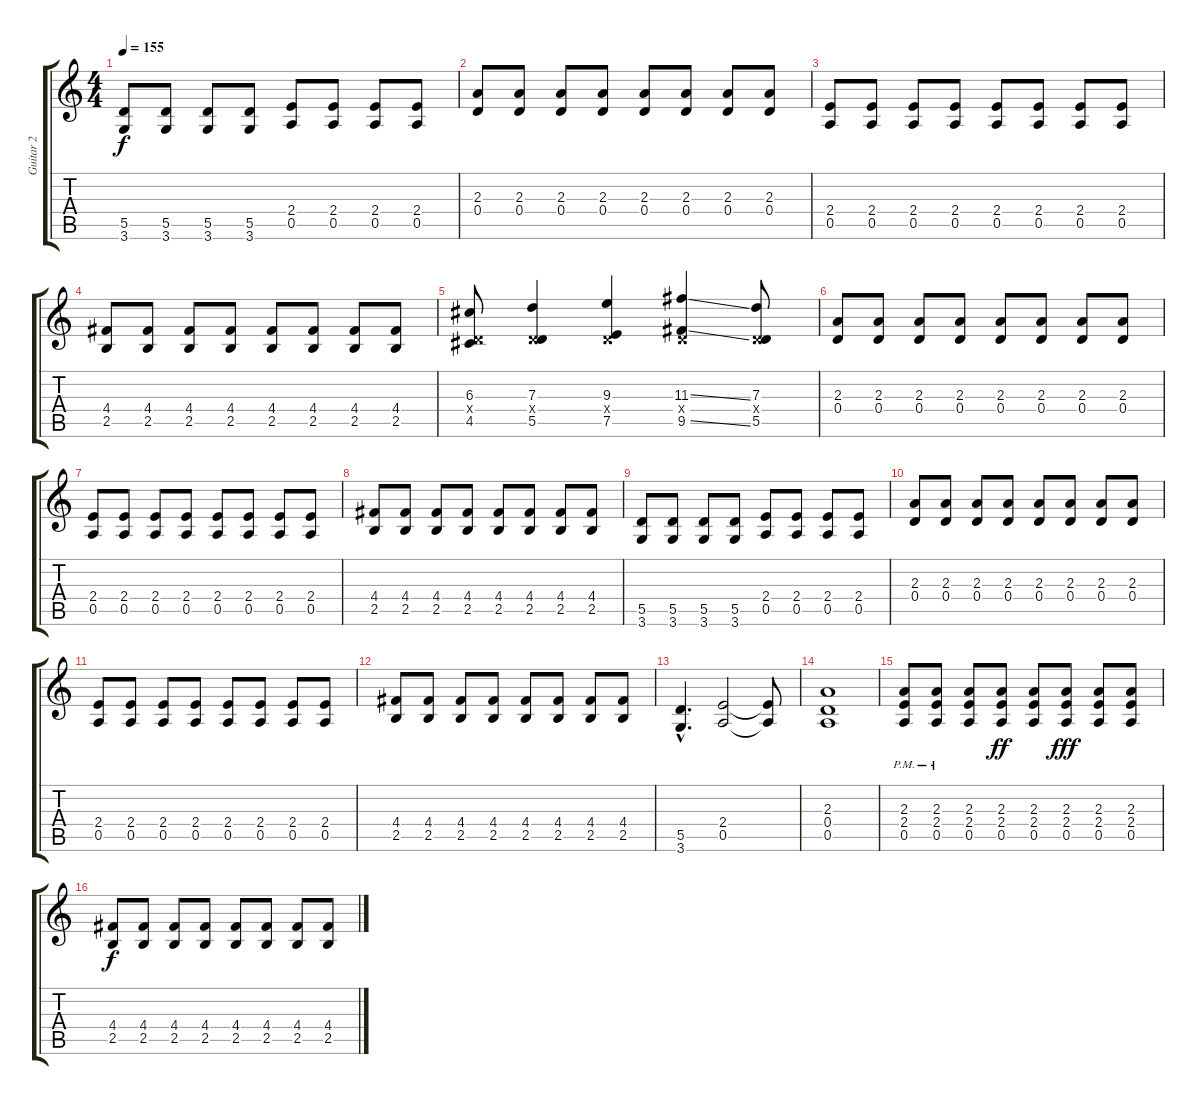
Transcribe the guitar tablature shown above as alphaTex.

\track ("Guitar 2" "Guitar 2") {instrument distortionguitar}
\staff {score tabs}
\tuning (E4 B3 G3 D3 A2 E2) {hide}
\ts (4 4)
\tempo 155
\clef g2
\ks c
(5.5 3.6).8{dy f} (5.5 3.6).8 (5.5 3.6).8 (5.5 3.6).8 (2.4 0.5).8 (2.4 0.5).8 (2.4 0.5).8 (2.4 0.5).8 |
(2.3 0.4).8 (2.3 0.4).8 (2.3 0.4).8 (2.3 0.4).8 (2.3 0.4).8 (2.3 0.4).8 (2.3 0.4).8 (2.3 0.4).8 |
(2.4 0.5).8 (2.4 0.5).8 (2.4 0.5).8 (2.4 0.5).8 (2.4 0.5).8 (2.4 0.5).8 (2.4 0.5).8 (2.4 0.5).8 |
(4.4 2.5).8 (4.4 2.5).8 (4.4 2.5).8 (4.4 2.5).8 (4.4 2.5).8 (4.4 2.5).8 (4.4 2.5).8 (4.4 2.5).8 |
(6.3 0.4{x} 4.5).8 (7.3 0.4{x} 5.5).4 (9.3 0.4{x} 7.5).4 (11.3{ss} 0.4{x} 9.5{ss}).4 (7.3 0.4{x} 5.5).8 |
(2.3 0.4).8 (2.3 0.4).8 (2.3 0.4).8 (2.3 0.4).8 (2.3 0.4).8 (2.3 0.4).8 (2.3 0.4).8 (2.3 0.4).8 |
(2.4 0.5).8 (2.4 0.5).8 (2.4 0.5).8 (2.4 0.5).8 (2.4 0.5).8 (2.4 0.5).8 (2.4 0.5).8 (2.4 0.5).8 |
(4.4 2.5).8 (4.4 2.5).8 (4.4 2.5).8 (4.4 2.5).8 (4.4 2.5).8 (4.4 2.5).8 (4.4 2.5).8 (4.4 2.5).8 |
(5.5 3.6).8 (5.5 3.6).8 (5.5 3.6).8 (5.5 3.6).8 (2.4 0.5).8 (2.4 0.5).8 (2.4 0.5).8 (2.4 0.5).8 |
(2.3 0.4).8 (2.3 0.4).8 (2.3 0.4).8 (2.3 0.4).8 (2.3 0.4).8 (2.3 0.4).8 (2.3 0.4).8 (2.3 0.4).8 |
(2.4 0.5).8 (2.4 0.5).8 (2.4 0.5).8 (2.4 0.5).8 (2.4 0.5).8 (2.4 0.5).8 (2.4 0.5).8 (2.4 0.5).8 |
(4.4 2.5).8 (4.4 2.5).8 (4.4 2.5).8 (4.4 2.5).8 (4.4 2.5).8 (4.4 2.5).8 (4.4 2.5).8 (4.4 2.5).8 |
(5.5{hac} 3.6{hac}).4{d} (2.4 0.5).2 (2.4{t} 0.5{t}).8 |
(2.3 0.4 0.5).1 |
(2.3{pm} 2.4{pm} 0.5{pm}).8 (2.3{pm} 2.4{pm} 0.5{pm}).8 (2.3 2.4 0.5).8 (2.3 2.4 0.5).8{dy ff} (2.3 2.4 0.5).8 (2.3 2.4 0.5).8{dy fff} (2.3 2.4 0.5).8 (2.3 2.4 0.5).8 |
(4.4 2.5).8{dy f} (4.4 2.5).8 (4.4 2.5).8 (4.4 2.5).8 (4.4 2.5).8 (4.4 2.5).8 (4.4 2.5).8 (4.4 2.5).8
